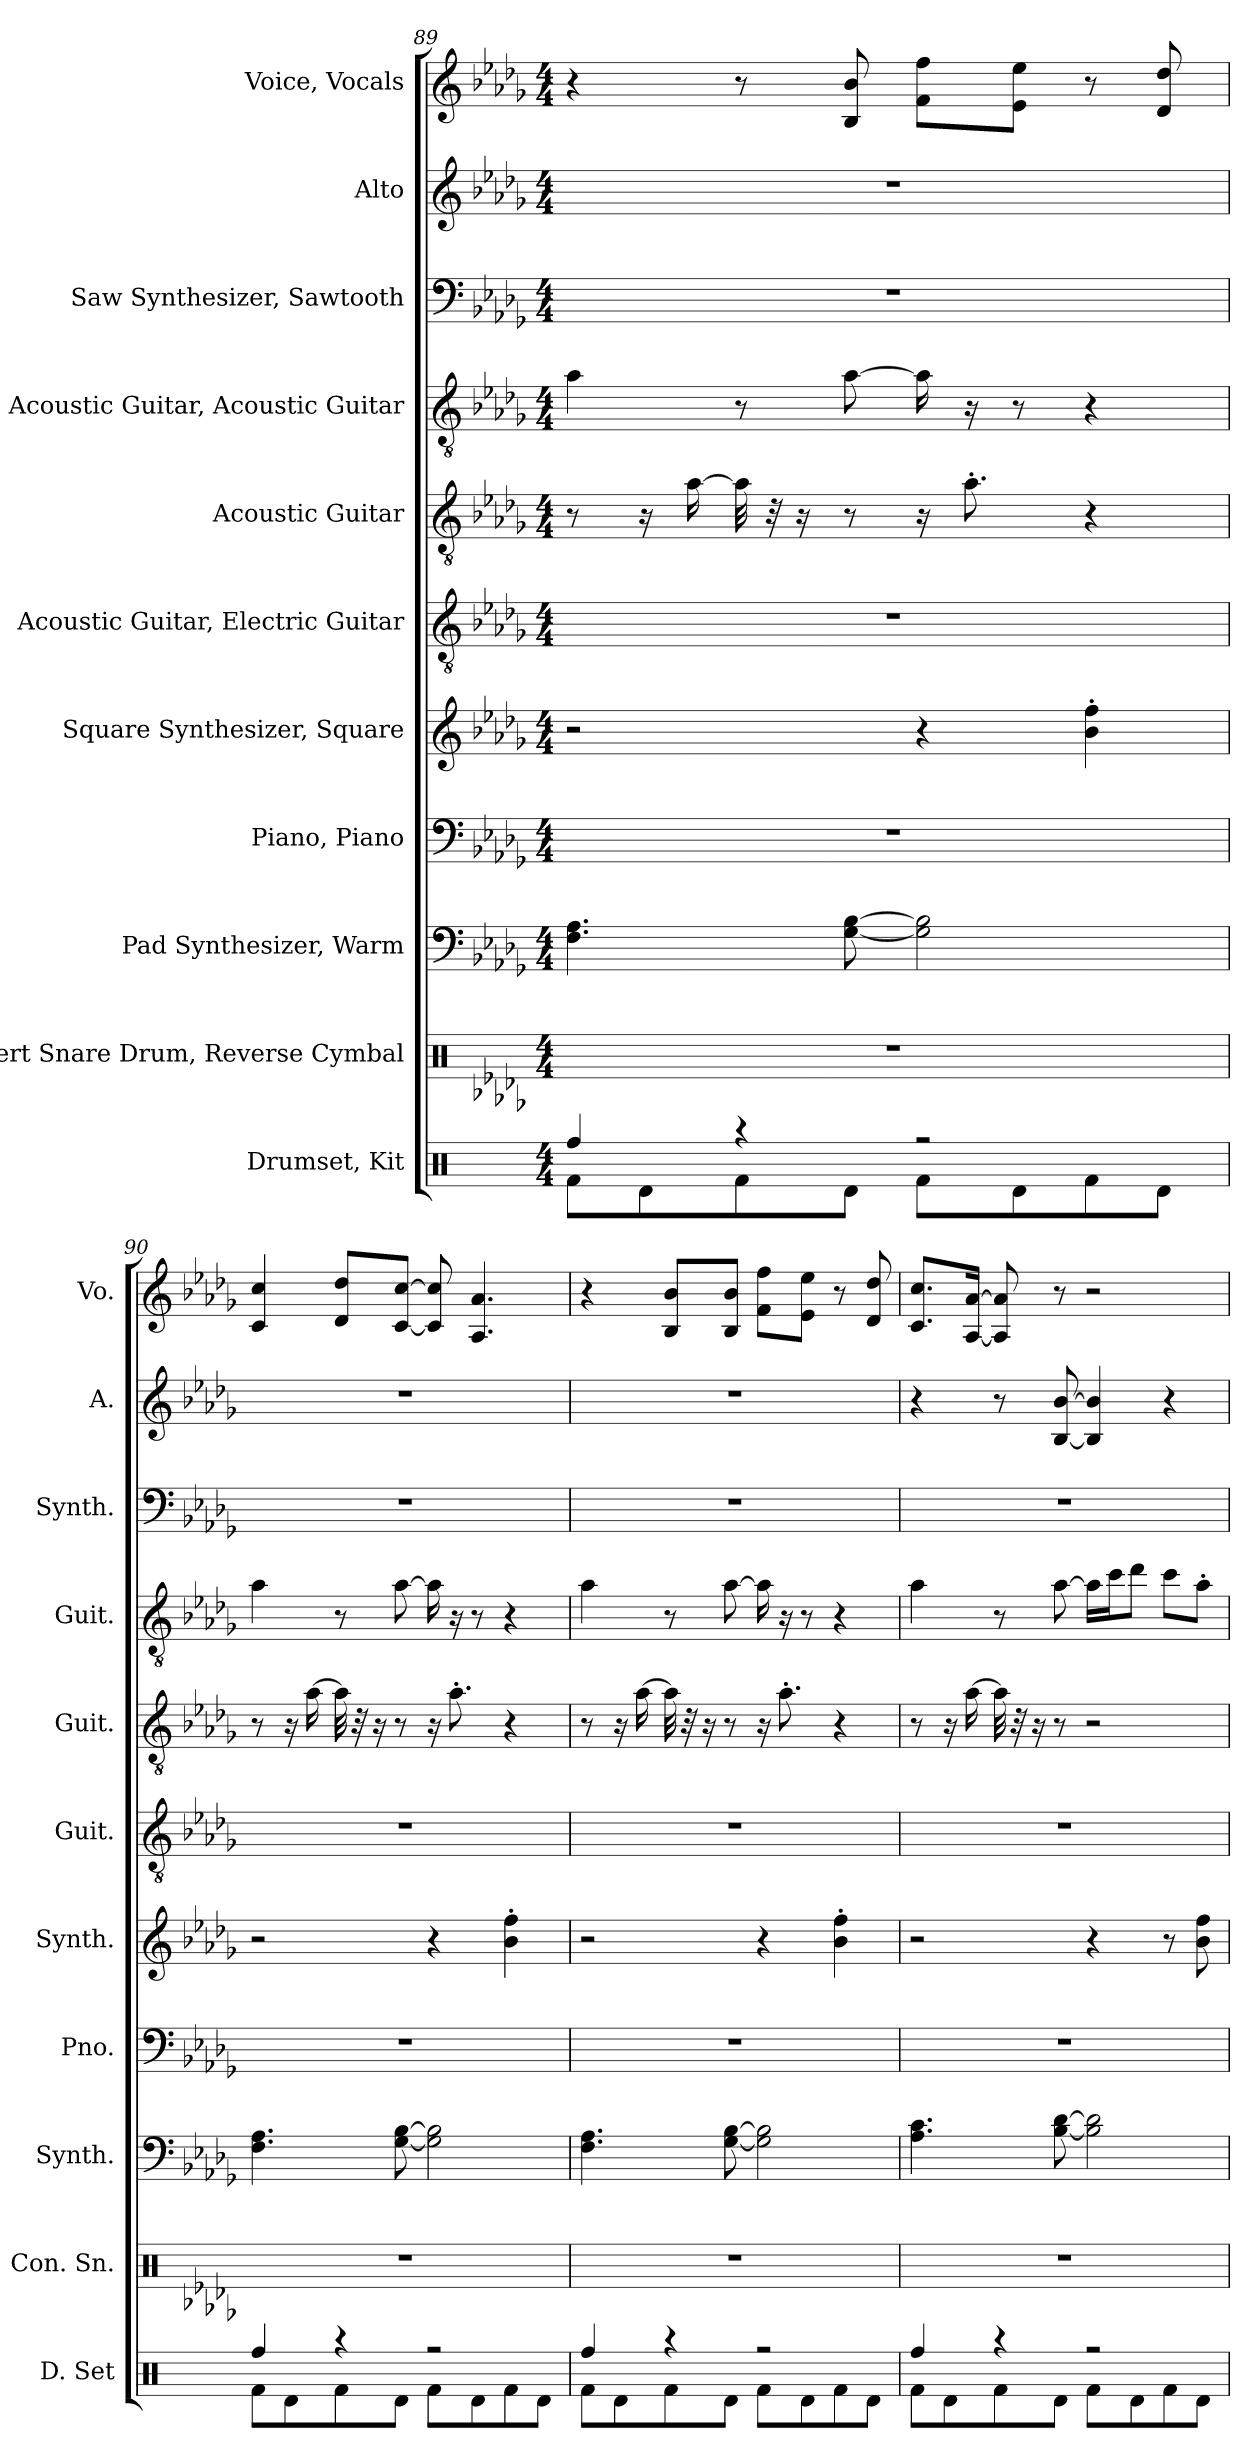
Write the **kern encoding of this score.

**kern	**kern	**kern	**kern	**kern	**kern	**kern	**kern	**kern	**kern	**kern
*part11	*part10	*part9	*part8	*part7	*part6	*part5	*part4	*part3	*part2	*part1
*staff11	*staff10	*staff9	*staff8	*staff7	*staff6	*staff5	*staff4	*staff3	*staff2	*staff1
*I"Drumset, Kit	*I"Concert Snare Drum, Reverse Cymbal	*I"Pad Synthesizer, Warm	*I"Piano, Piano	*I"Square Synthesizer, Square	*I"Acoustic Guitar, Electric Guitar	*I"Acoustic Guitar	*I"Acoustic Guitar, Acoustic Guitar	*I"Saw Synthesizer, Sawtooth	*I"Alto	*I"Voice, Vocals
*I'D. Set	*I'Con. Sn.	*I'Synth.	*I'Pno.	*I'Synth.	*I'Guit.	*I'Guit.	*I'Guit.	*I'Synth.	*I'A.	*I'Vo.
*clefX	*clefX	*clefF4	*clefF4	*clefG2	*clefGv2	*clefGv2	*clefGv2	*clefF4	*clefG2	*clefG2
*k[]	*k[b-e-a-d-g-]	*k[b-e-a-d-g-]	*k[b-e-a-d-g-]	*k[b-e-a-d-g-]	*k[b-e-a-d-g-]	*k[b-e-a-d-g-]	*k[b-e-a-d-g-]	*k[b-e-a-d-g-]	*k[b-e-a-d-g-]	*k[b-e-a-d-g-]
*M4/4	*M4/4	*M4/4	*M4/4	*M4/4	*M4/4	*M4/4	*M4/4	*M4/4	*M4/4	*M4/4
=89	=89	=89	=89	=89	=89	=89	=89	=89	=89	=89
*^	*	*	*	*	*	*	*	*	*	*
4Rff/	8Rf\L	1r	4.F\ 4.A-\	1r	2r	1r	8r	4a-\	1r	1r	4r
.	8Rd\	.	.	.	.	.	16r	.	.	.	.
.	.	.	.	.	.	.	[16a-\	.	.	.	.
4r	8Rf\	.	.	.	.	.	32a-\]	8r	.	.	8r
.	.	.	.	.	.	.	32r	.	.	.	.
.	.	.	.	.	.	.	16r	.	.	.	.
.	8Rd\J	.	[8G-\ [8B-\	.	.	.	8r	[8a-\	.	.	8B-/ 8b-/
2r	8Rf\L	.	2G-\] 2B-\]	.	4r	.	16r	16a-\]	.	.	8f\ 8ff\L
.	.	.	.	.	.	.	8.a-'\	16r	.	.	.
.	8Rd\	.	.	.	.	.	.	8r	.	.	8e-\ 8ee-\J
.	8Rf\	.	.	.	4b-\' 4ff\'	.	4r	4r	.	.	8r
.	8Rd\J	.	.	.	.	.	.	.	.	.	8d-/ 8dd-/
!!LO:PB:g=z
=90	=90	=90	=90	=90	=90	=90	=90	=90	=90	=90	=90
4Rff/	8Rf\L	1r	4.F\ 4.A-\	1r	2r	1r	8r	4a-\	1r	1r	4c/ 4cc/
.	8Rd\	.	.	.	.	.	16r	.	.	.	.
.	.	.	.	.	.	.	[16a-\	.	.	.	.
4r	8Rf\	.	.	.	.	.	32a-\]	8r	.	.	8d-/ 8dd-/L
.	.	.	.	.	.	.	32r	.	.	.	.
.	.	.	.	.	.	.	16r	.	.	.	.
.	8Rd\J	.	[8G-\ [8B-\	.	.	.	8r	[8a-\	.	.	[8c/ [8cc/J
2r	8Rf\L	.	2G-\] 2B-\]	.	4r	.	16r	16a-\]	.	.	8c/] 8cc/]
.	.	.	.	.	.	.	8.a-'\	16r	.	.	.
.	8Rd\	.	.	.	.	.	.	8r	.	.	4.A-/ 4.a-/
.	8Rf\	.	.	.	4b-\' 4ff\'	.	4r	4r	.	.	.
.	8Rd\J	.	.	.	.	.	.	.	.	.	.
=91	=91	=91	=91	=91	=91	=91	=91	=91	=91	=91	=91
4Rff/	8Rf\L	1r	4.F\ 4.A-\	1r	2r	1r	8r	4a-\	1r	1r	4r
.	8Rd\	.	.	.	.	.	16r	.	.	.	.
.	.	.	.	.	.	.	[16a-\	.	.	.	.
4r	8Rf\	.	.	.	.	.	32a-\]	8r	.	.	8B-/ 8b-/L
.	.	.	.	.	.	.	32r	.	.	.	.
.	.	.	.	.	.	.	16r	.	.	.	.
.	8Rd\J	.	[8G-\ [8B-\	.	.	.	8r	[8a-\	.	.	8B-/ 8b-/J
2r	8Rf\L	.	2G-\] 2B-\]	.	4r	.	16r	16a-\]	.	.	8f\ 8ff\L
.	.	.	.	.	.	.	8.a-'\	16r	.	.	.
.	8Rd\	.	.	.	.	.	.	8r	.	.	8e-\ 8ee-\J
.	8Rf\	.	.	.	4b-\' 4ff\'	.	4r	4r	.	.	8r
.	8Rd\J	.	.	.	.	.	.	.	.	.	8d-/ 8dd-/
!!LO:PB:g=z
=92	=92	=92	=92	=92	=92	=92	=92	=92	=92	=92	=92
4Rff/	8Rf\L	1r	4.A-\ 4.c\	1r	2r	1r	8r	4a-\	1r	4r	8.c/ 8.cc/L
.	8Rd\	.	.	.	.	.	16r	.	.	.	.
.	.	.	.	.	.	.	[16a-\	.	.	.	[16A-/ [16a-/Jk
4r	8Rf\	.	.	.	.	.	32a-\]	8r	.	8r	8A-/] 8a-/]
.	.	.	.	.	.	.	32r	.	.	.	.
.	.	.	.	.	.	.	16r	.	.	.	.
.	8Rd\J	.	[8B-\ [8d-\	.	.	.	8r	[8a-\	.	[8B-/ [8b-/	8r
2r	8Rf\L	.	2B-\] 2d-\]	.	4r	.	2r	16a-\LL]	.	4B-/] 4b-/]	2r
.	.	.	.	.	.	.	.	16cc\J	.	.	.
.	8Rd\	.	.	.	.	.	.	8dd-\J	.	.	.
.	8Rf\	.	.	.	8r	.	.	8cc\L	.	4r	.
.	8Rd\J	.	.	.	8b-\ 8ff\	.	.	8a-'\J	.	.	.
*v	*v	*	*	*	*	*	*	*	*	*	*
=	=	=	=	=	=	=	=	=	=	=
*-	*-	*-	*-	*-	*-	*-	*-	*-	*-	*-
